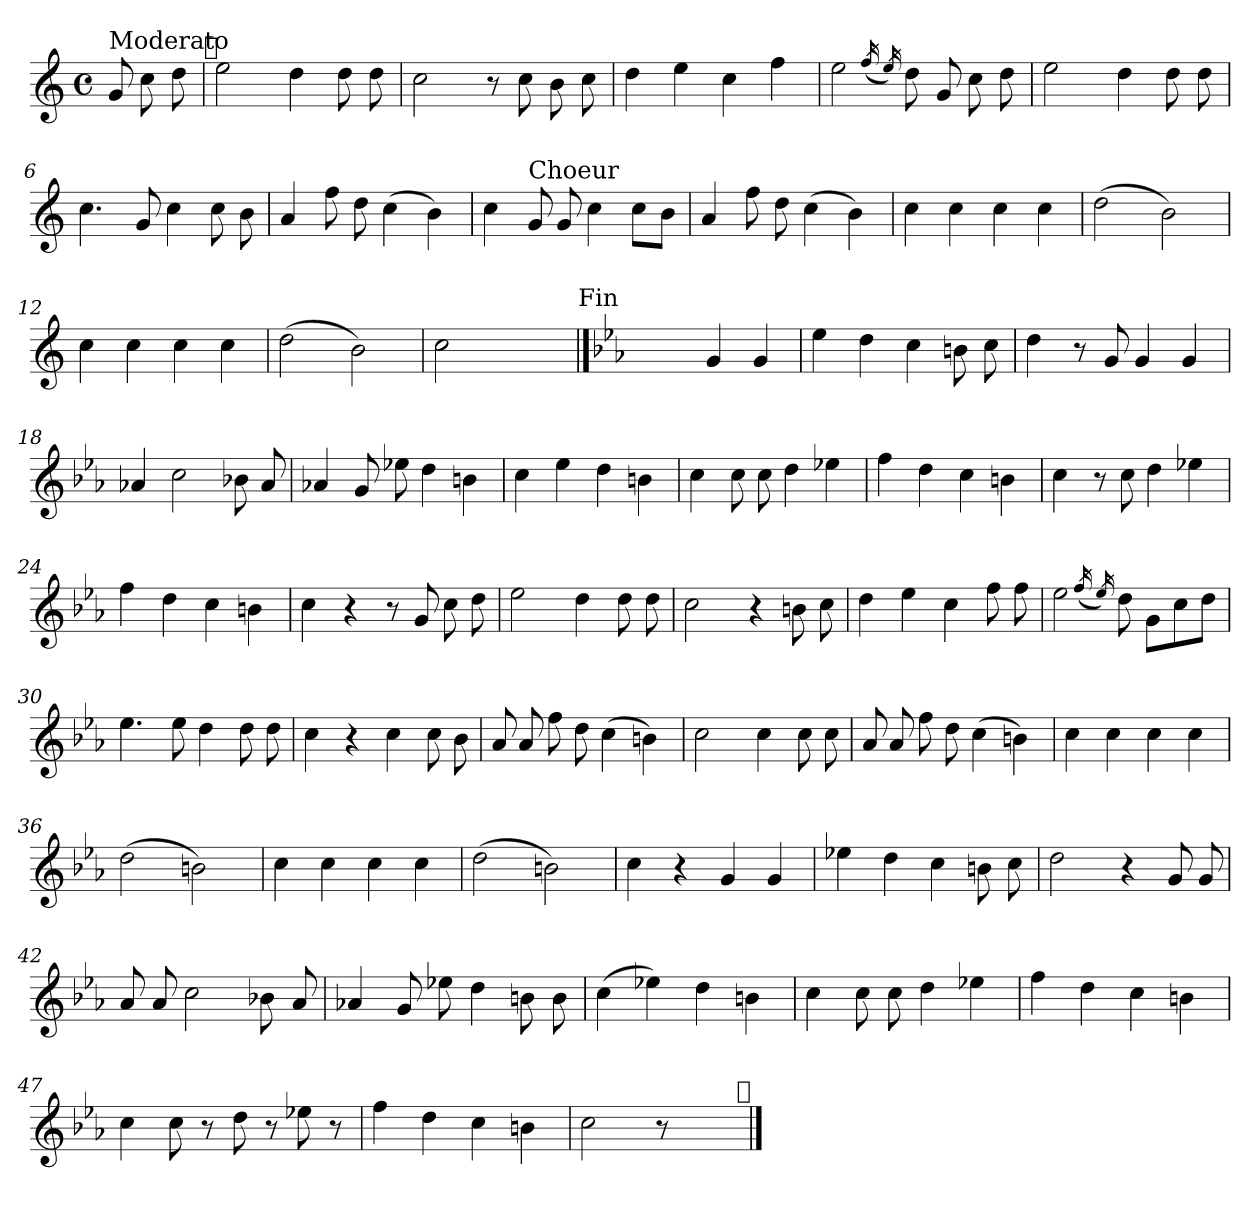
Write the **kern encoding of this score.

**kern
*part1
*staff1
*clefG2
*k[]
*C:
*M4/4
*met(c)
=
!LO:TX:a:t=Moderato
8g/
8cc\
8dd\
!LO:TX:a:t=𝄋
=1
2ee\
4dd\
8dd\
8dd\
=2
2cc\
8r
8cc\
8b\
8cc\
=3
4dd\
4ee\
4cc\
4ff\
=4
2ee\
(<16qff/
16qee/)
8dd\
8g/
8cc\
8dd\
=5
2ee\
4dd\
8dd\
8dd\
!!LO:LB:g=z
=6
4.cc\
8g/
4cc\
8cc\
8b\
=7
4a/
8ff\
8dd\
(>4cc\
4b\)
=8
4cc\
!LO:TX:a:t=Choeur
8g/
8g/
4cc\
8cc\L
8b\J
=9
4a/
8ff\
8dd\
(>4cc\
4b\)
=10
4cc\
4cc\
4cc\
4cc\
=11
(>2dd\
2b\)
!!LO:LB:g=z
=12
4cc\
4cc\
4cc\
4cc\
=13
(>2dd\
2b\)
=14
2cc\
2ryy
!LO:TX:a:t=Fin
==15
*k[b-e-a-]
2ryy
4g/
4g/
=16
4ee-\
4dd\
4cc\
8bn\
8cc\
=17
4dd\
8r
8g/
4g/
4g/
!!LO:LB:g=z
=18
4a-X/
2cc\
8b-X\
8a-/
=19
4a-X/
8g/
8ee-X\
4dd\
4bn\
=20
4cc\
4ee-\
4dd\
4bn\
=21
4cc\
8cc\
8cc\
4dd\
4ee-X\
=22
4ff\
4dd\
4cc\
4bn\
!!LO:LB:g=z
=23
4cc\
8r
8cc\
4dd\
4ee-X\
=24
4ff\
4dd\
4cc\
4bn\
=25
4cc\
4r
8r
8g/
8cc\
8dd\
=26
2ee-\
4dd\
8dd\
8dd\
=27
2cc\
4r
8bn\
8cc\
=28
4dd\
4ee-\
4cc\
8ff\
8ff\
!!LO:LB:g=z
=29
2ee-\
(<16qff/
16qee-/)
8dd\
8g\L
8cc\
8dd\J
=30
4.ee-\
8ee-\
4dd\
8dd\
8dd\
=31
4cc\
4r
4cc\
8cc\
8b-\
=32
8a-/
8a-/
8ff\
8dd\
(>4cc\
4bn\)
=33
2cc\
4cc\
8cc\
8cc\
!!LO:LB:g=z
=34
8a-/
8a-/
8ff\
8dd\
(>4cc\
4bn\)
=35
4cc\
4cc\
4cc\
4cc\
=36
(>2dd\
2bn\)
=37
4cc\
4cc\
4cc\
4cc\
=38
(>2dd\
2bn\)
=39
4cc\
4r
4g/
4g/
!!LO:LB:g=z
=40
4ee-X\
4dd\
4cc\
8bn\
8cc\
=41
2dd\
4r
8g/
8g/
=42
8a-/
8a-/
2cc\
8b-X\
8a-/
=43
4a-X/
8g/
8ee-X\
4dd\
8bn\
8b\
=44
(>4cc\
4ee-X\)
4dd\
4bn\
!!LO:PB:g=z
=45
4cc\
8cc\
8cc\
4dd\
4ee-X\
=46
4ff\
4dd\
4cc\
4bn\
=47
4cc\
8cc\
8r
8dd\
8r
8ee-X\
8r
=48
4ff\
4dd\
4cc\
4bn\
=49
2cc\
8r
4.ryy
!LO:TX:a:t=𝄋
==
*-
